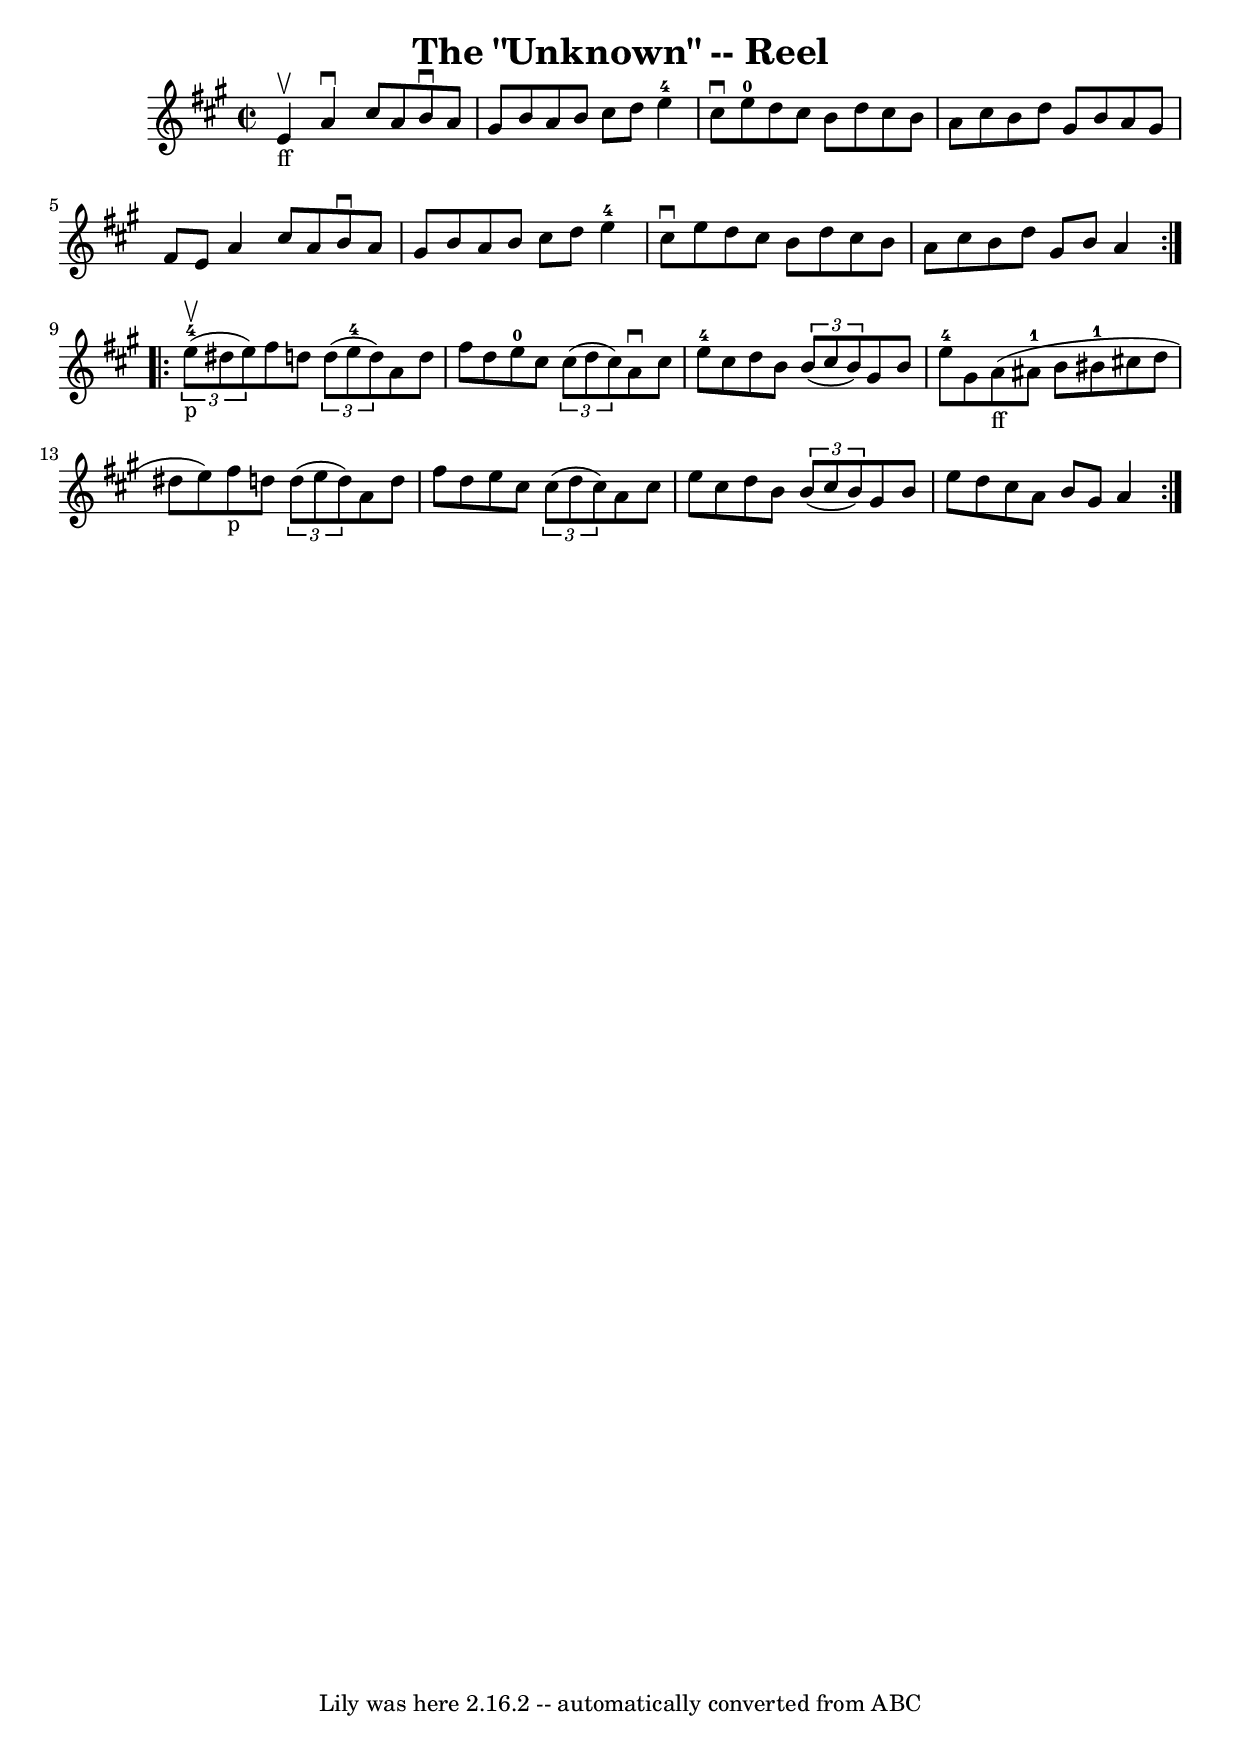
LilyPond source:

\version "2.16.2"
\include "Mammoth.ily"
\header {
  %% book = "Ryan's Mammoth Collection"
  crossRefNumber = "1"
  footnotes = "\\\\316"
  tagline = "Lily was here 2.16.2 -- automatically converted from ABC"
  title = "The \"Unknown\" -- Reel"

}
voicedefault =  {



  \repeat volta 2 {

    \override Staff.TimeSignature #'style = #'C
    \time 2/2 
    \key a \major e'4_"ff"^\upbow |
    a'4^\downbow   
    cis''8 a'8 b'8^\downbow a'8 gis'8 b'8    |
    a'8 b'8   
    cis''8 d''8 e''4-4 cis''8^\downbow e''8-0   |
    d''8 
    cis''8 b'8 d''8 cis''8 b'8 a'8 cis''8    |
    b'8    
    d''8 gis'8 b'8 a'8 gis'8 fis'8 e'8    |
    a'4    
    cis''8 a'8 b'8^\downbow a'8 gis'8 b'8    |
    a'8 b'8   
    cis''8 d''8 e''4-4 cis''8^\downbow e''8    |
    d''8    
    cis''8 b'8 d''8 cis''8 b'8 a'8 cis''8    |
    b'8    
    d''8 gis'8 b'8 a'4    
  }     
  \repeat volta 2 {
    \times 2/3 { e''8 
		 -4_"p"^\upbow(dis''8 e''8) 
	       } |
    fis''8 d''!8    
    \times 2/3 { d''8 (e''8-4 d''8) 
	       } a'8 d''8 fis''8 d''8  
    |
    e''8-0 cis''8    \times 2/3 { cis''8 (d''8 cis''8  
				  -) 
				} a'8^\downbow cis''8 e''8-4 cis''8    |
    d''8 b'8   
    \times 2/3 { b'8 (cis''8 b'8) 
	       } gis'8 b'8 e''8-4 gis'8 
    |
    a'8_"ff"(ais'8-1 b'8 bis'8-1 cis''!8    
    d''8 dis''8 e''8)   |
    fis''8_"p" d''!8    \times 2/3 { 
      d''8 (e''8 d''8) 
    } a'8 d''8 fis''8 d''8    |
    
    e''8 cis''8    \times 2/3 { cis''8 (d''8 cis''8) 
			      } a'8    
    cis''8 e''8 cis''8    |
    d''8 b'8    \times 2/3 { b'8 (
			     cis''8 b'8) 
			   } gis'8 b'8 e''8 d''8    |
    cis''8 a'8  
    b'8 gis'8 a'4    
  }   

}

\score{
  <<

    \context Staff="default"
    {
      \voicedefault 
      
    }

  >>
  \layout {
    
  }
  \midi {
  }

}
